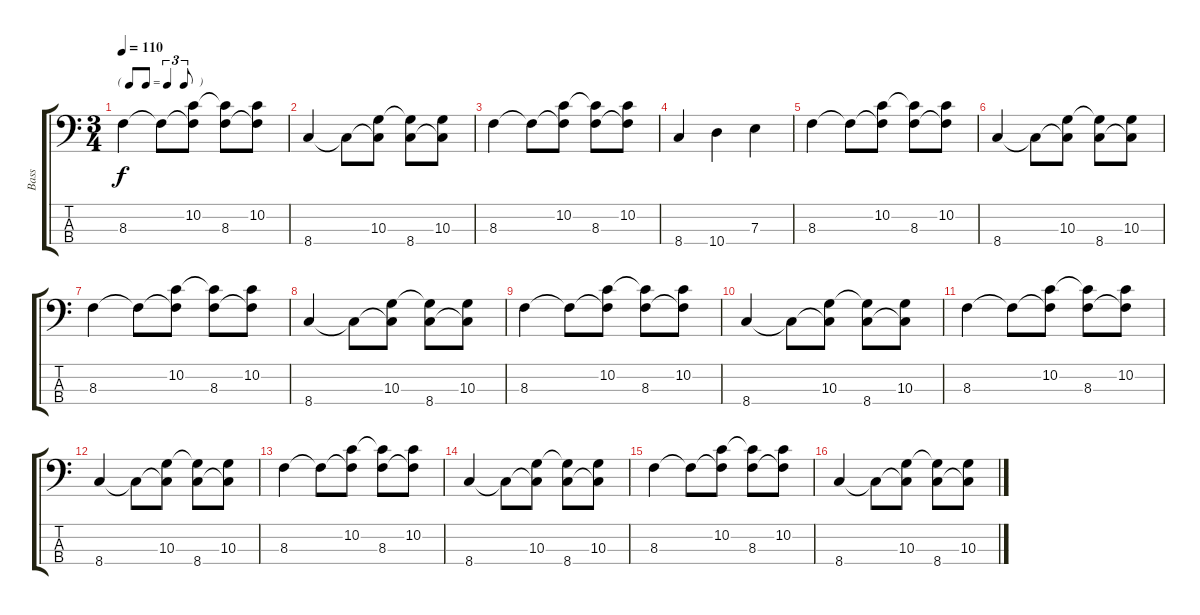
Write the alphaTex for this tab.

\track ("Bass" "Bass") {instrument electricbassfinger}
\staff {score tabs}
\tuning (G2 D2 A1 E1) {hide}
\ts (3 4)
\tf triplet8th
\tempo 110
\clef f4
\ks c
8.3.4{dy f instrument electricbassfinger} 8.3{t}.8 (10.2 8.3{t}).8 (10.2{t} 8.3).8 (10.2 8.3{t}).8 |
8.4.4 8.4{t}.8 (10.3 8.4{t}).8 (10.3{t} 8.4).8 (10.3 8.4{t}).8 |
8.3.4 8.3{t}.8 (10.2 8.3{t}).8 (10.2{t} 8.3).8 (10.2 8.3{t}).8 |
8.4.4 10.4.4 7.3.4 |
8.3.4 8.3{t}.8 (10.2 8.3{t}).8 (10.2{t} 8.3).8 (10.2 8.3{t}).8 |
8.4.4 8.4{t}.8 (10.3 8.4{t}).8 (10.3{t} 8.4).8 (10.3 8.4{t}).8 |
8.3.4 8.3{t}.8 (10.2 8.3{t}).8 (10.2{t} 8.3).8 (10.2 8.3{t}).8 |
8.4.4 8.4{t}.8 (10.3 8.4{t}).8 (10.3{t} 8.4).8 (10.3 8.4{t}).8 |
8.3.4 8.3{t}.8 (10.2 8.3{t}).8 (10.2{t} 8.3).8 (10.2 8.3{t}).8 |
8.4.4 8.4{t}.8 (10.3 8.4{t}).8 (10.3{t} 8.4).8 (10.3 8.4{t}).8 |
8.3.4 8.3{t}.8 (10.2 8.3{t}).8 (10.2{t} 8.3).8 (10.2 8.3{t}).8 |
8.4.4 8.4{t}.8 (10.3 8.4{t}).8 (10.3{t} 8.4).8 (10.3 8.4{t}).8 |
8.3.4 8.3{t}.8 (10.2 8.3{t}).8 (10.2{t} 8.3).8 (10.2 8.3{t}).8 |
8.4.4 8.4{t}.8 (10.3 8.4{t}).8 (10.3{t} 8.4).8 (10.3 8.4{t}).8 |
8.3.4 8.3{t}.8 (10.2 8.3{t}).8 (10.2{t} 8.3).8 (10.2 8.3{t}).8 |
8.4.4 8.4{t}.8 (10.3 8.4{t}).8 (10.3{t} 8.4).8 (10.3 8.4{t}).8
